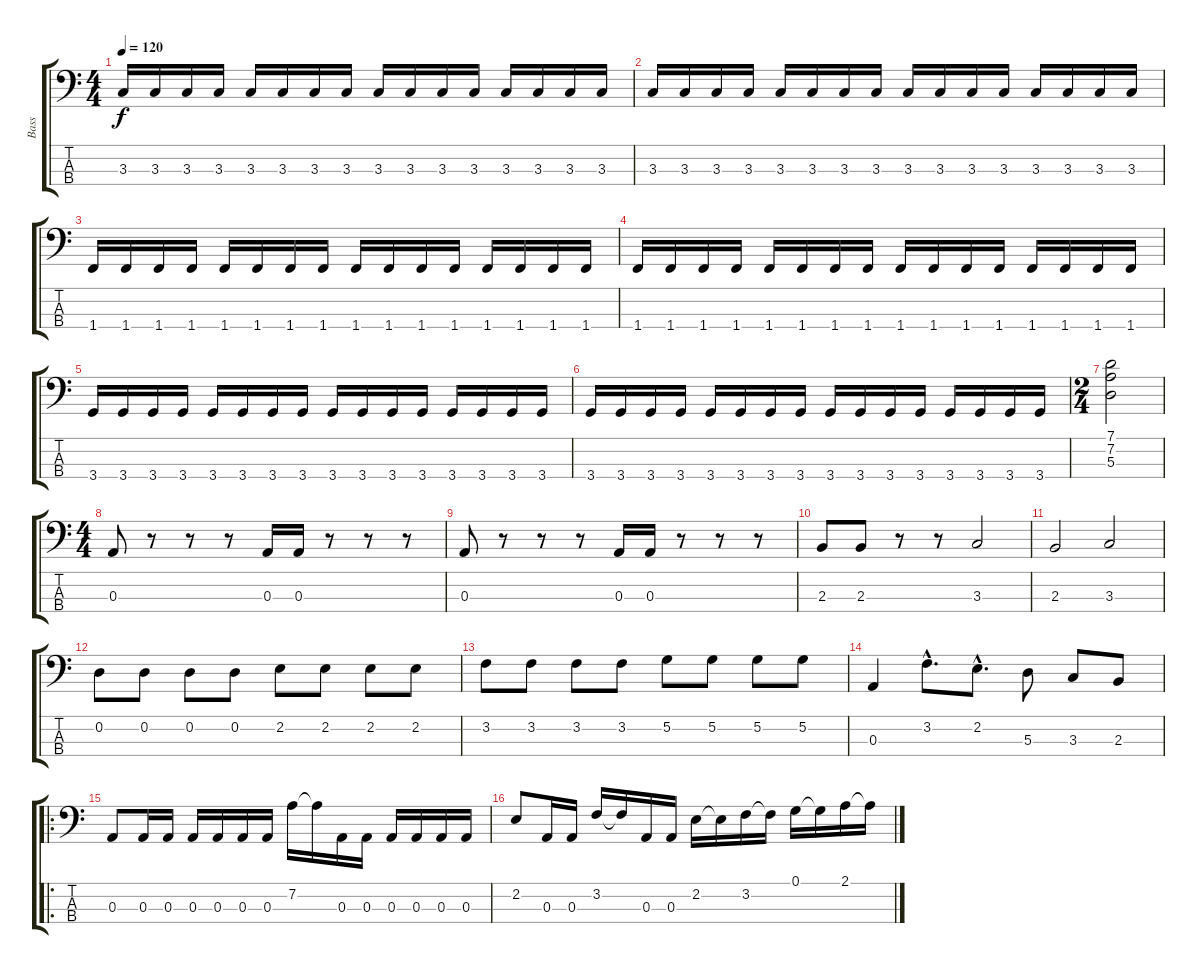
\track ("Bass" "Bass") {instrument electricbassfinger}
\staff {score tabs}
\tuning (G2 D2 A1 E1) {hide}
\ts (4 4)
\tempo 120
\clef f4
\ks c
3.3.16{dy f} 3.3.16 3.3.16 3.3.16 3.3.16 3.3.16 3.3.16 3.3.16 3.3.16 3.3.16 3.3.16 3.3.16 3.3.16 3.3.16 3.3.16 3.3.16 |
3.3.16 3.3.16 3.3.16 3.3.16 3.3.16 3.3.16 3.3.16 3.3.16 3.3.16 3.3.16 3.3.16 3.3.16 3.3.16 3.3.16 3.3.16 3.3.16 |
1.4.16 1.4.16 1.4.16 1.4.16 1.4.16 1.4.16 1.4.16 1.4.16 1.4.16 1.4.16 1.4.16 1.4.16 1.4.16 1.4.16 1.4.16 1.4.16 |
1.4.16 1.4.16 1.4.16 1.4.16 1.4.16 1.4.16 1.4.16 1.4.16 1.4.16 1.4.16 1.4.16 1.4.16 1.4.16 1.4.16 1.4.16 1.4.16 |
3.4.16 3.4.16 3.4.16 3.4.16 3.4.16 3.4.16 3.4.16 3.4.16 3.4.16 3.4.16 3.4.16 3.4.16 3.4.16 3.4.16 3.4.16 3.4.16 |
3.4.16 3.4.16 3.4.16 3.4.16 3.4.16 3.4.16 3.4.16 3.4.16 3.4.16 3.4.16 3.4.16 3.4.16 3.4.16 3.4.16 3.4.16 3.4.16 |
\ts (2 4)
(7.1 7.2 5.3).2 |
\ts (4 4)
0.3.8 r.8 r.8 r.8 0.3.16 0.3.16 r.8 r.8 r.8 |
0.3.8 r.8 r.8 r.8 0.3.16 0.3.16 r.8 r.8 r.8 |
2.3.8 2.3.8 r.8 r.8 3.3.2 |
2.3.2 3.3.2 |
0.2.8 0.2.8 0.2.8 0.2.8 2.2.8 2.2.8 2.2.8 2.2.8 |
3.2.8 3.2.8 3.2.8 3.2.8 5.2.8 5.2.8 5.2.8 5.2.8 |
0.3.4 3.2{hac}.8{d} 2.2{hac}.8{d} 5.3.8 3.3.8 2.3.8 |
\ro
0.3.8 0.3.16 0.3.16 0.3.16 0.3.16 0.3.16 0.3.16 7.2.16 7.2{t}.16 0.3.16 0.3.16 0.3.16 0.3.16 0.3.16 0.3.16 |
2.2.8 0.3.16 0.3.16 3.2.16 3.2{t}.16 0.3.16 0.3.16 2.2.16 2.2{t}.16 3.2.16 3.2{t}.16 0.1.16 0.1{t}.16 2.1.16 2.1{t}.16
